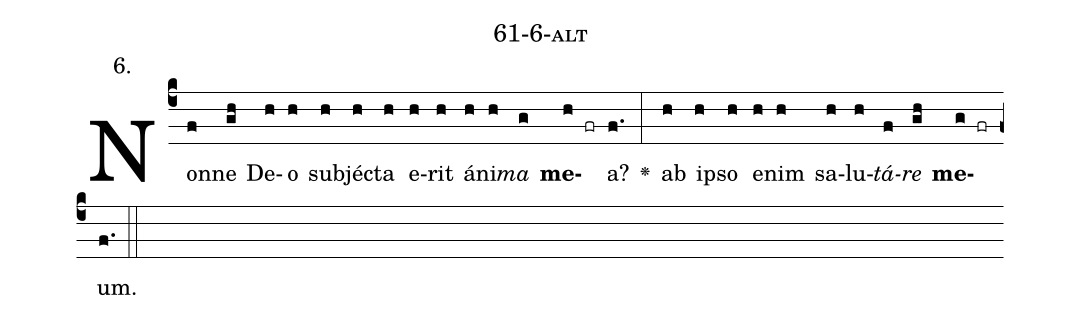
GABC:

name: 61-6-alt;
annotation: 6.;
%%
(c4)Non(f)ne(gh) De(h)o(h) sub(h)jéc(h)ta(h) e(h)rit(h) á(h)ni(h)<i>ma</i>(g) <b>me</b>(h fr)a?(f.) <v>\greheightstar</v>(:) ab(h) ip(h)so(h) e(h)nim(h) sa(h)lu(h)<i>tá</i>(f)<i>re</i>(gh) <b>me</b>(g fr)um.(f.) (::)


%E(h) u(h) o(f) u(gh) a(g) e.(f.) (::)
